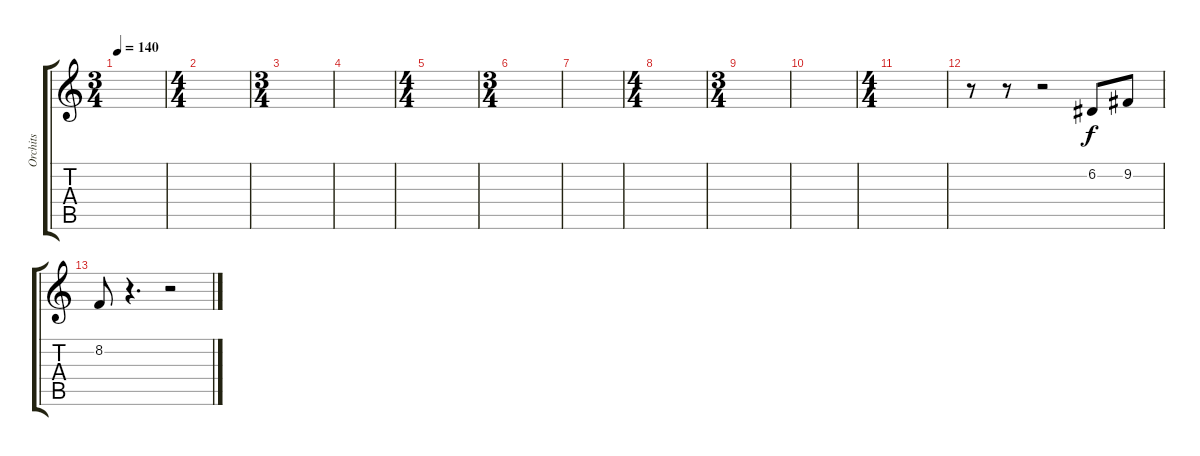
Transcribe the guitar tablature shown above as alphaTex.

\track ("Orchits" "Orchits") {instrument orchestrahit}
\staff {score tabs}
\tuning (D4 A3 F3 C3 G2 D2) {hide}
\ts (3 4)
\tempo 140
\clef g2
\ks c
|
\ts (4 4)
|
\ts (3 4)
|
|
\ts (4 4)
|
\ts (3 4)
|
|
\ts (4 4)
|
\ts (3 4)
|
|
\ts (4 4)
|
r.8 r.8 r.2 6.2.8 9.2.8 |
8.2.8 r.4{d} r.2
